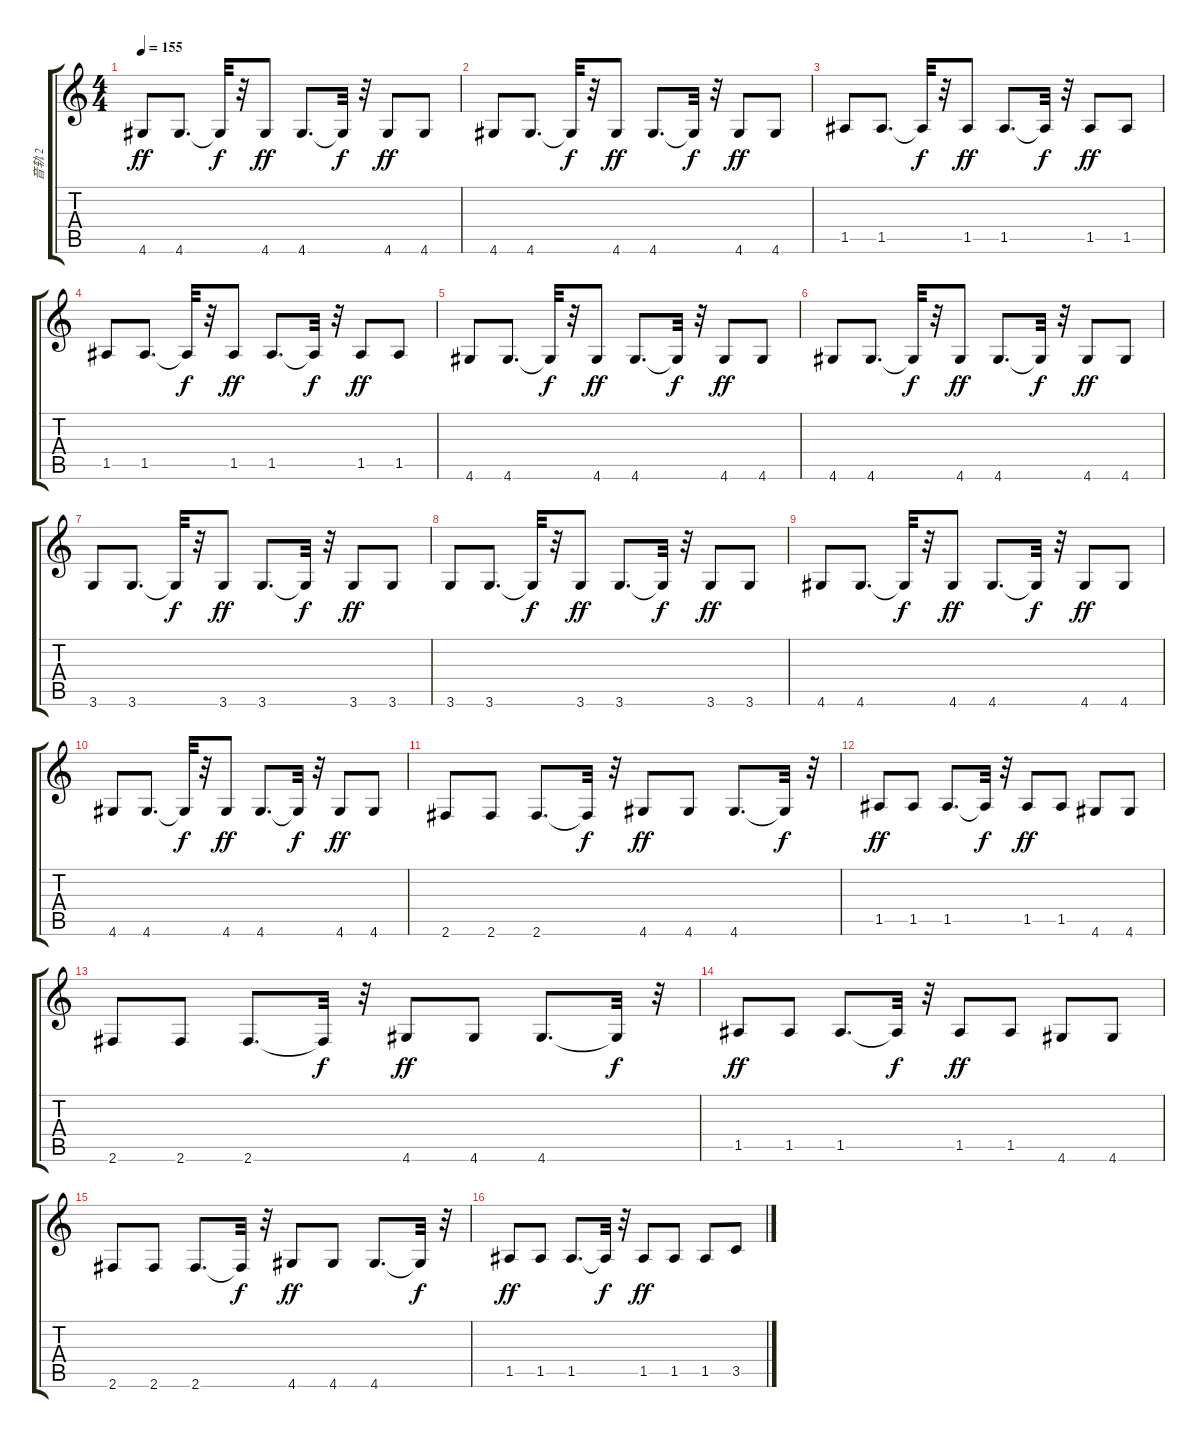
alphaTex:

\track ("音轨 2" "音轨 2") {instrument electricbassfinger}
\staff {score tabs}
\tuning (E4 B3 G3 D3 A2 E2) {hide}
\ts (4 4)
\tempo 155
\clef g2
\ks c
4.6.8{dy ff} 4.6.8{d} 4.6{t}.32{dy f} r.32 4.6.8{dy ff} 4.6.8{d} 4.6{t}.32{dy f} r.32 4.6.8{dy ff} 4.6.8 |
4.6.8 4.6.8{d} 4.6{t}.32{dy f} r.32 4.6.8{dy ff} 4.6.8{d} 4.6{t}.32{dy f} r.32 4.6.8{dy ff} 4.6.8 |
1.5.8 1.5.8{d} 1.5{t}.32{dy f} r.32 1.5.8{dy ff} 1.5.8{d} 1.5{t}.32{dy f} r.32 1.5.8{dy ff} 1.5.8 |
1.5.8 1.5.8{d} 1.5{t}.32{dy f} r.32 1.5.8{dy ff} 1.5.8{d} 1.5{t}.32{dy f} r.32 1.5.8{dy ff} 1.5.8 |
4.6.8 4.6.8{d} 4.6{t}.32{dy f} r.32 4.6.8{dy ff} 4.6.8{d} 4.6{t}.32{dy f} r.32 4.6.8{dy ff} 4.6.8 |
4.6.8 4.6.8{d} 4.6{t}.32{dy f} r.32 4.6.8{dy ff} 4.6.8{d} 4.6{t}.32{dy f} r.32 4.6.8{dy ff} 4.6.8 |
3.6.8 3.6.8{d} 3.6{t}.32{dy f} r.32 3.6.8{dy ff} 3.6.8{d} 3.6{t}.32{dy f} r.32 3.6.8{dy ff} 3.6.8 |
3.6.8 3.6.8{d} 3.6{t}.32{dy f} r.32 3.6.8{dy ff} 3.6.8{d} 3.6{t}.32{dy f} r.32 3.6.8{dy ff} 3.6.8 |
4.6.8 4.6.8{d} 4.6{t}.32{dy f} r.32 4.6.8{dy ff} 4.6.8{d} 4.6{t}.32{dy f} r.32 4.6.8{dy ff} 4.6.8 |
4.6.8 4.6.8{d} 4.6{t}.32{dy f} r.32 4.6.8{dy ff} 4.6.8{d} 4.6{t}.32{dy f} r.32 4.6.8{dy ff} 4.6.8 |
2.6.8 2.6.8 2.6.8{d} 2.6{t}.32{dy f} r.32 4.6.8{dy ff} 4.6.8 4.6.8{d} 4.6{t}.32{dy f} r.32 |
1.5.8{dy ff} 1.5.8 1.5.8{d} 1.5{t}.32{dy f} r.32 1.5.8{dy ff} 1.5.8 4.6.8 4.6.8 |
2.6.8 2.6.8 2.6.8{d} 2.6{t}.32{dy f} r.32 4.6.8{dy ff} 4.6.8 4.6.8{d} 4.6{t}.32{dy f} r.32 |
1.5.8{dy ff} 1.5.8 1.5.8{d} 1.5{t}.32{dy f} r.32 1.5.8{dy ff} 1.5.8 4.6.8 4.6.8 |
2.6.8 2.6.8 2.6.8{d} 2.6{t}.32{dy f} r.32 4.6.8{dy ff} 4.6.8 4.6.8{d} 4.6{t}.32{dy f} r.32 |
1.5.8{dy ff} 1.5.8 1.5.8{d} 1.5{t}.32{dy f} r.32 1.5.8{dy ff} 1.5.8 1.5.8 3.5.8
